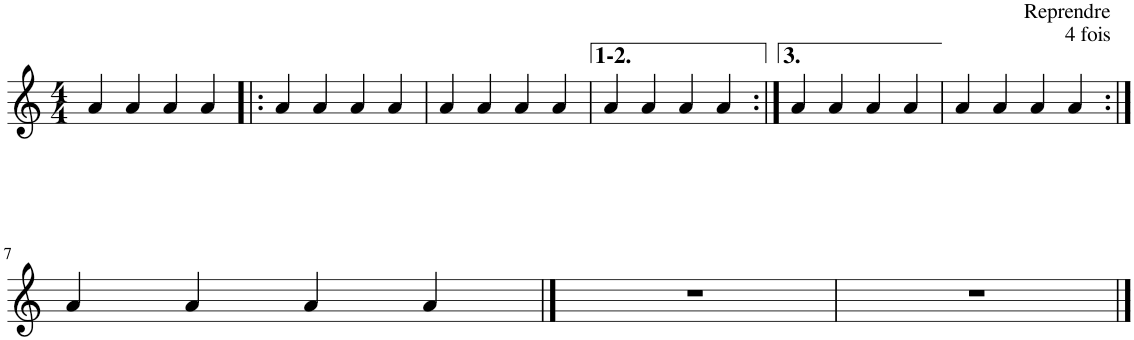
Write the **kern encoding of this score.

**kern
*part1
*staff1
*I"Piano
*I'Pno.
*clefG2
*k[]
*M4/4
=1
4a/
4a/
4a/
4a/
=2!|:
4a/
4a/
4a/
4a/
=3
4a/
4a/
4a/
4a/
=4
4a/
4a/
4a/
4a/
=5:|!
4a/
4a/
4a/
4a/
=6
4a/
4a/
4a/
!LO:TX:a:t=Reprendre
!LO:TX:a:t=4 fois
4a/
!!LO:LB:g=z
=7:|!
4a/
4a/
4a/
4a/
==8
1r
=9
1r
==
*-
